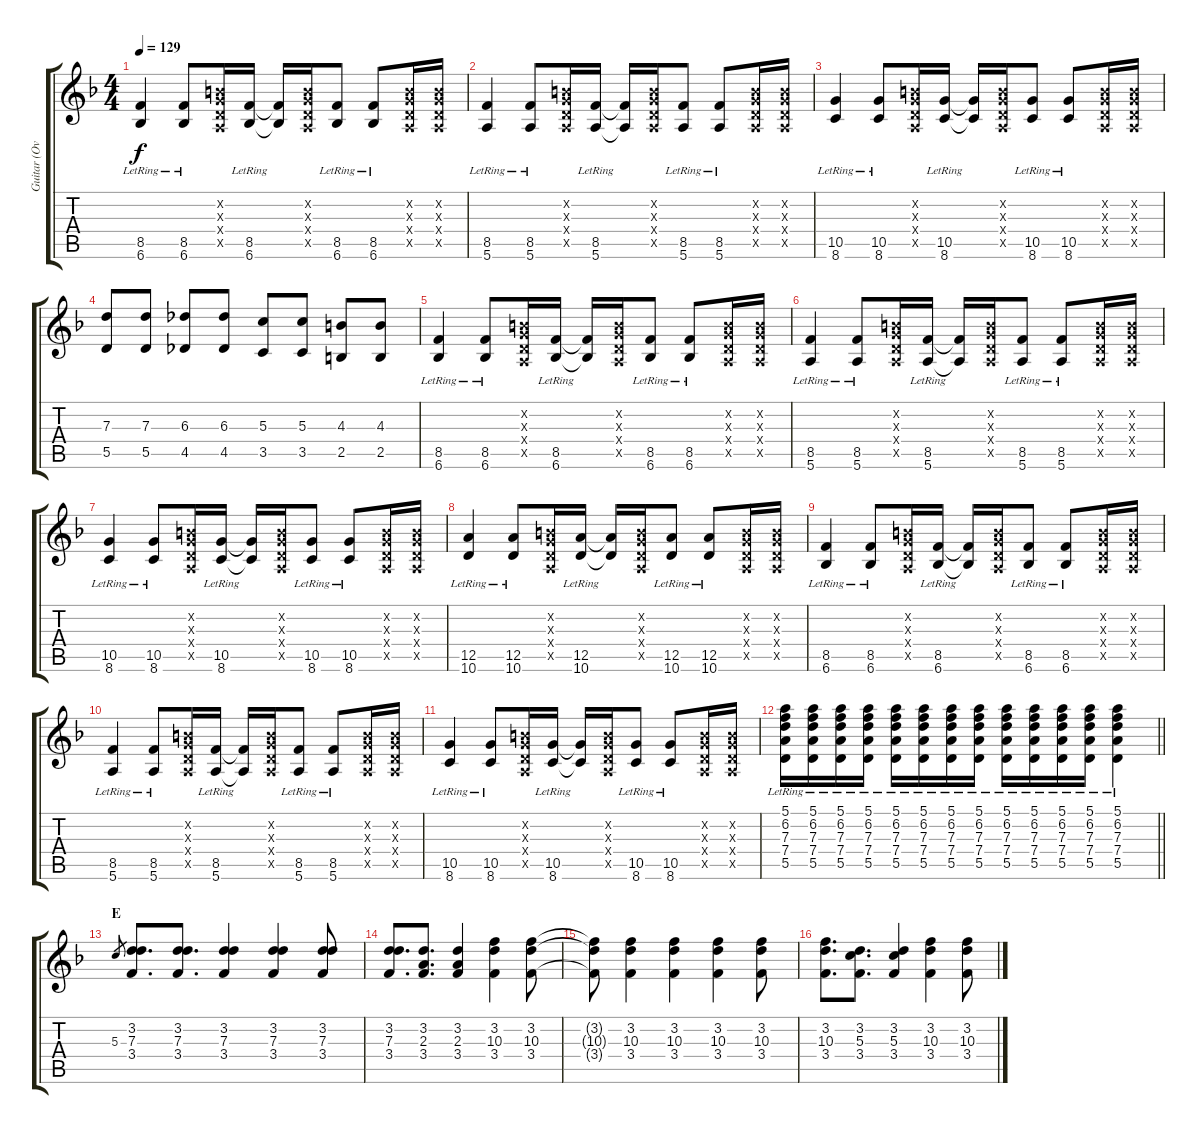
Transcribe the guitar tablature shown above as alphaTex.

\track ("Guitar (Overdrive)" "Guitar (Ov") {instrument overdrivenguitar}
\staff {score tabs}
\tuning (E4 B3 G3 D3 A2 E2) {hide}
\ts (4 4)
\tempo 129
\clef g2
\ks f
(8.5{lr} 6.6{lr}).4{dy f} (8.5{lr} 6.6{lr}).8 (0.2{x} 0.3{x} 0.4{x} 0.5{x}).16 (8.5{lr} 6.6{lr}).16 (8.5{t} 6.6{t}).16 (0.2{x} 0.3{x} 0.4{x} 0.5{x}).16 (8.5{lr} 6.6{lr}).8 (8.5{lr} 6.6{lr}).8 (0.2{x} 0.3{x} 0.4{x} 0.5{x}).16 (0.2{x} 0.3{x} 0.4{x} 0.5{x}).16 |
(8.5{lr} 5.6{lr}).4 (8.5{lr} 5.6{lr}).8 (0.2{x} 0.3{x} 0.4{x} 0.5{x}).16 (8.5{lr} 5.6{lr}).16 (8.5{t} 5.6{t}).16 (0.2{x} 0.3{x} 0.4{x} 0.5{x}).16 (8.5{lr} 5.6{lr}).8 (8.5{lr} 5.6{lr}).8 (0.2{x} 0.3{x} 0.4{x} 0.5{x}).16 (0.2{x} 0.3{x} 0.4{x} 0.5{x}).16 |
(10.5{lr} 8.6{lr}).4 (10.5{lr} 8.6{lr}).8 (0.2{x} 0.3{x} 0.4{x} 0.5{x}).16 (10.5{lr} 8.6{lr}).16 (10.5{t} 8.6{t}).16 (0.2{x} 0.3{x} 0.4{x} 0.5{x}).16 (10.5{lr} 8.6{lr}).8 (10.5{lr} 8.6{lr}).8 (0.2{x} 0.3{x} 0.4{x} 0.5{x}).16 (0.2{x} 0.3{x} 0.4{x} 0.5{x}).16 |
(7.3 5.5).8 (7.3 5.5).8 (6.3 4.5).8 (6.3 4.5).8 (5.3 3.5).8 (5.3 3.5).8 (4.3 2.5).8 (4.3 2.5).8 |
(8.5{lr} 6.6{lr}).4 (8.5{lr} 6.6{lr}).8 (0.2{x} 0.3{x} 0.4{x} 0.5{x}).16 (8.5{lr} 6.6{lr}).16 (8.5{t} 6.6{t}).16 (0.2{x} 0.3{x} 0.4{x} 0.5{x}).16 (8.5{lr} 6.6{lr}).8 (8.5{lr} 6.6{lr}).8 (0.2{x} 0.3{x} 0.4{x} 0.5{x}).16 (0.2{x} 0.3{x} 0.4{x} 0.5{x}).16 |
(8.5{lr} 5.6{lr}).4 (8.5{lr} 5.6{lr}).8 (0.2{x} 0.3{x} 0.4{x} 0.5{x}).16 (8.5{lr} 5.6{lr}).16 (8.5{t} 5.6{t}).16 (0.2{x} 0.3{x} 0.4{x} 0.5{x}).16 (8.5{lr} 5.6{lr}).8 (8.5{lr} 5.6{lr}).8 (0.2{x} 0.3{x} 0.4{x} 0.5{x}).16 (0.2{x} 0.3{x} 0.4{x} 0.5{x}).16 |
(10.5{lr} 8.6{lr}).4 (10.5{lr} 8.6{lr}).8 (0.2{x} 0.3{x} 0.4{x} 0.5{x}).16 (10.5{lr} 8.6{lr}).16 (10.5{t} 8.6{t}).16 (0.2{x} 0.3{x} 0.4{x} 0.5{x}).16 (10.5{lr} 8.6{lr}).8 (10.5{lr} 8.6{lr}).8 (0.2{x} 0.3{x} 0.4{x} 0.5{x}).16 (0.2{x} 0.3{x} 0.4{x} 0.5{x}).16 |
(12.5{lr} 10.6{lr}).4 (12.5{lr} 10.6{lr}).8 (0.2{x} 0.3{x} 0.4{x} 0.5{x}).16 (12.5{lr} 10.6{lr}).16 (12.5{t} 10.6{t}).16 (0.2{x} 0.3{x} 0.4{x} 0.5{x}).16 (12.5{lr} 10.6{lr}).8 (12.5{lr} 10.6{lr}).8 (0.2{x} 0.3{x} 0.4{x} 0.5{x}).16 (0.2{x} 0.3{x} 0.4{x} 0.5{x}).16 |
(8.5{lr} 6.6{lr}).4 (8.5{lr} 6.6{lr}).8 (0.2{x} 0.3{x} 0.4{x} 0.5{x}).16 (8.5{lr} 6.6{lr}).16 (8.5{t} 6.6{t}).16 (0.2{x} 0.3{x} 0.4{x} 0.5{x}).16 (8.5{lr} 6.6{lr}).8 (8.5{lr} 6.6{lr}).8 (0.2{x} 0.3{x} 0.4{x} 0.5{x}).16 (0.2{x} 0.3{x} 0.4{x} 0.5{x}).16 |
(8.5{lr} 5.6{lr}).4 (8.5{lr} 5.6{lr}).8 (0.2{x} 0.3{x} 0.4{x} 0.5{x}).16 (8.5{lr} 5.6{lr}).16 (8.5{t} 5.6{t}).16 (0.2{x} 0.3{x} 0.4{x} 0.5{x}).16 (8.5{lr} 5.6{lr}).8 (8.5{lr} 5.6{lr}).8 (0.2{x} 0.3{x} 0.4{x} 0.5{x}).16 (0.2{x} 0.3{x} 0.4{x} 0.5{x}).16 |
(10.5{lr} 8.6{lr}).4 (10.5{lr} 8.6{lr}).8 (0.2{x} 0.3{x} 0.4{x} 0.5{x}).16 (10.5{lr} 8.6{lr}).16 (10.5{t} 8.6{t}).16 (0.2{x} 0.3{x} 0.4{x} 0.5{x}).16 (10.5{lr} 8.6{lr}).8 (10.5{lr} 8.6{lr}).8 (0.2{x} 0.3{x} 0.4{x} 0.5{x}).16 (0.2{x} 0.3{x} 0.4{x} 0.5{x}).16 |
\barLineRight lightlight
(5.1{lr} 6.2{lr} 7.3{lr} 7.4{lr} 5.5{lr}).16 (5.1{lr} 6.2{lr} 7.3{lr} 7.4{lr} 5.5{lr}).16 (5.1{lr} 6.2{lr} 7.3{lr} 7.4{lr} 5.5{lr}).16 (5.1{lr} 6.2{lr} 7.3{lr} 7.4{lr} 5.5{lr}).16 (5.1{lr} 6.2{lr} 7.3{lr} 7.4{lr} 5.5{lr}).16 (5.1{lr} 6.2{lr} 7.3{lr} 7.4{lr} 5.5{lr}).16 (5.1{lr} 6.2{lr} 7.3{lr} 7.4{lr} 5.5{lr}).16 (5.1{lr} 6.2{lr} 7.3{lr} 7.4{lr} 5.5{lr}).16 (5.1{lr} 6.2{lr} 7.3{lr} 7.4{lr} 5.5{lr}).16 (5.1{lr} 6.2{lr} 7.3{lr} 7.4{lr} 5.5{lr}).16 (5.1{lr} 6.2{lr} 7.3{lr} 7.4{lr} 5.5{lr}).16 (5.1{lr} 6.2{lr} 7.3{lr} 7.4{lr} 5.5{lr}).16 (5.1{lr} 6.2{lr} 7.3{lr} 7.4{lr} 5.5{lr}).4 |
\section ("" "E")
5.3.8{gr} (3.2 7.3 3.4).8{d} (3.2 7.3 3.4).8{d} (3.2 7.3 3.4).4 (3.2 7.3 3.4).4 (3.2 7.3 3.4).8 |
(3.2 7.3 3.4).8{d} (3.2 2.3 3.4).8{d} (3.2 2.3 3.4).4 (3.2 10.3 3.4).4 (3.2 10.3 3.4).8 |
(3.2{t} 10.3{t} 3.4{t}).8 (3.2 10.3 3.4).4 (3.2 10.3 3.4).4 (3.2 10.3 3.4).4 (3.2 10.3 3.4).8 |
(3.2 10.3 3.4).8{d} (3.2 5.3 3.4).8{d} (3.2 5.3 3.4).4 (3.2 10.3 3.4).4 (3.2 10.3 3.4).8
